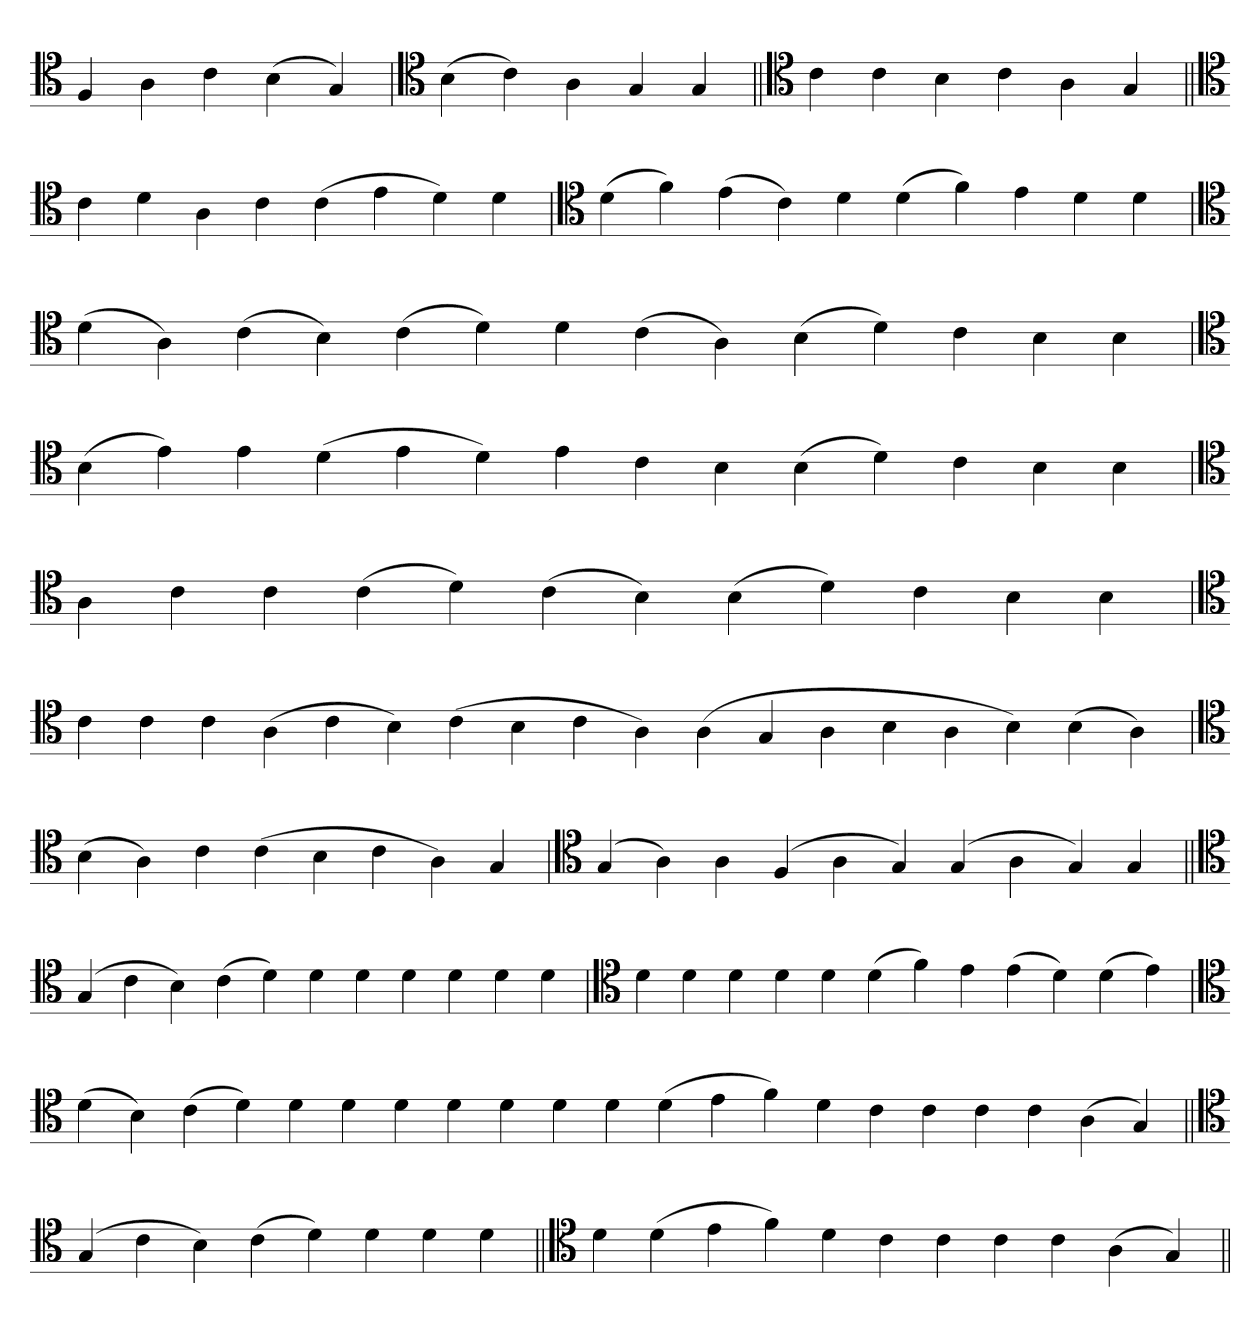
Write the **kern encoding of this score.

**kern
*part1
*staff1
*clefC4
=
4F
4A
4c
(4B
4G)
=`
*clefC4
(4B
4c)
4A
4G
4G
=||
*clefC4
4c
4c
4B
4c
4A
4G
=||
*clefC4
4c
4d
4A
4c
(4c
4e
4d)
4d
=`
*clefC4
(4d
4f)
(4e
4c)
4d
(4d
4f)
4e
4d
4d
='
*clefC4
(4d
4A)
(4c
4B)
(4c
4d)
4d
(4c
4A)
(4B
4d)
4c
4B
4B
=`
*clefC4
(4B
4e)
4e
(4d
4e
4d)
4e
4c
4B
(4B
4d)
4c
4B
4B
=
*clefC4
4A
4c
4c
(4c
4d)
(4c
4B)
(4B
4d)
4c
4B
4B
=`
*clefC4
4c
4c
4c
(4A
4c
4B)
(4c
4B
4c
4A)
(4A
4G
4A
4B
4A
4B)
(4B
4A)
='
*clefC4
(4B
4A)
4c
(4c
4B
4c
4A)
4G
=`
*clefC4
(4G
4A)
4A
(4F
4A
4G)
(4G
4A
4G)
4G
=||
*clefC4
(4G
4c
4B)
(4c
4d)
4d
4d
4d
4d
4d
4d
=`
*clefC4
4d
4d
4d
4d
4d
(4d
4f)
4e
(4e
4d)
(4d
4e)
=
*clefC4
(4d
4B)
(4c
4d)
4d
4d
4d
4d
4d
4d
4d
(4d
4e
4f)
4d
4c
4c
4c
4c
(4A
4G)
=||
*clefC4
(4G
4c
4B)
(4c
4d)
4d
4d
4d
=||
*clefC4
4d
(4d
4e
4f)
4d
4c
4c
4c
4c
(4A
4G)
=||
*-
